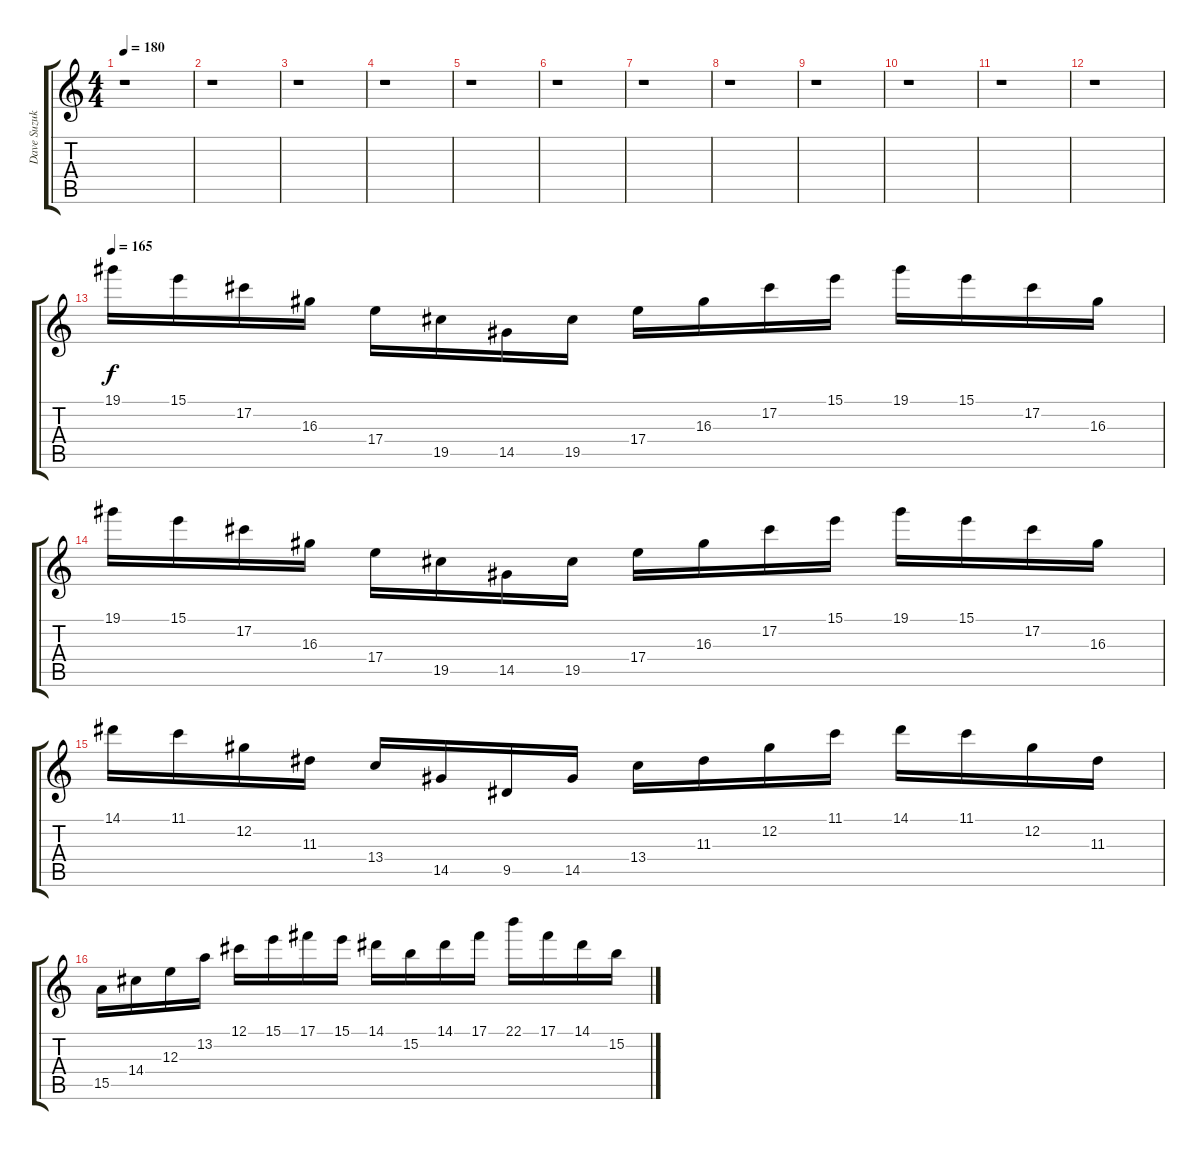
\track ("Dave Suzuki - Lead (Melodic Part)" "Dave Suzuk") {instrument distortionguitar}
\staff {score tabs}
\tuning (Db4 Ab3 E3 B2 Gb2 Db2) {hide}
\ts (4 4)
\tempo 180
\clef g2
\ks c
r.1{dy f} |
r.1 |
r.1 |
r.1 |
r.1 |
r.1 |
r.1 |
r.1 |
r.1 |
r.1 |
r.1 |
r.1 |
\tempo 165
19.1.16 15.1.16 17.2.16 16.3.16 17.4.16 19.5.16 14.5.16 19.5.16 17.4.16 16.3.16 17.2.16 15.1.16 19.1.16 15.1.16 17.2.16 16.3.16 |
19.1.16 15.1.16 17.2.16 16.3.16 17.4.16 19.5.16 14.5.16 19.5.16 17.4.16 16.3.16 17.2.16 15.1.16 19.1.16 15.1.16 17.2.16 16.3.16 |
14.1.16 11.1.16 12.2.16 11.3.16 13.4.16 14.5.16 9.5.16 14.5.16 13.4.16 11.3.16 12.2.16 11.1.16 14.1.16 11.1.16 12.2.16 11.3.16 |
15.5.16 14.4.16 12.3.16 13.2.16 12.1.16 15.1.16 17.1.16 15.1.16 14.1.16 15.2.16 14.1.16 17.1.16 22.1.16 17.1.16 14.1.16 15.2.16
